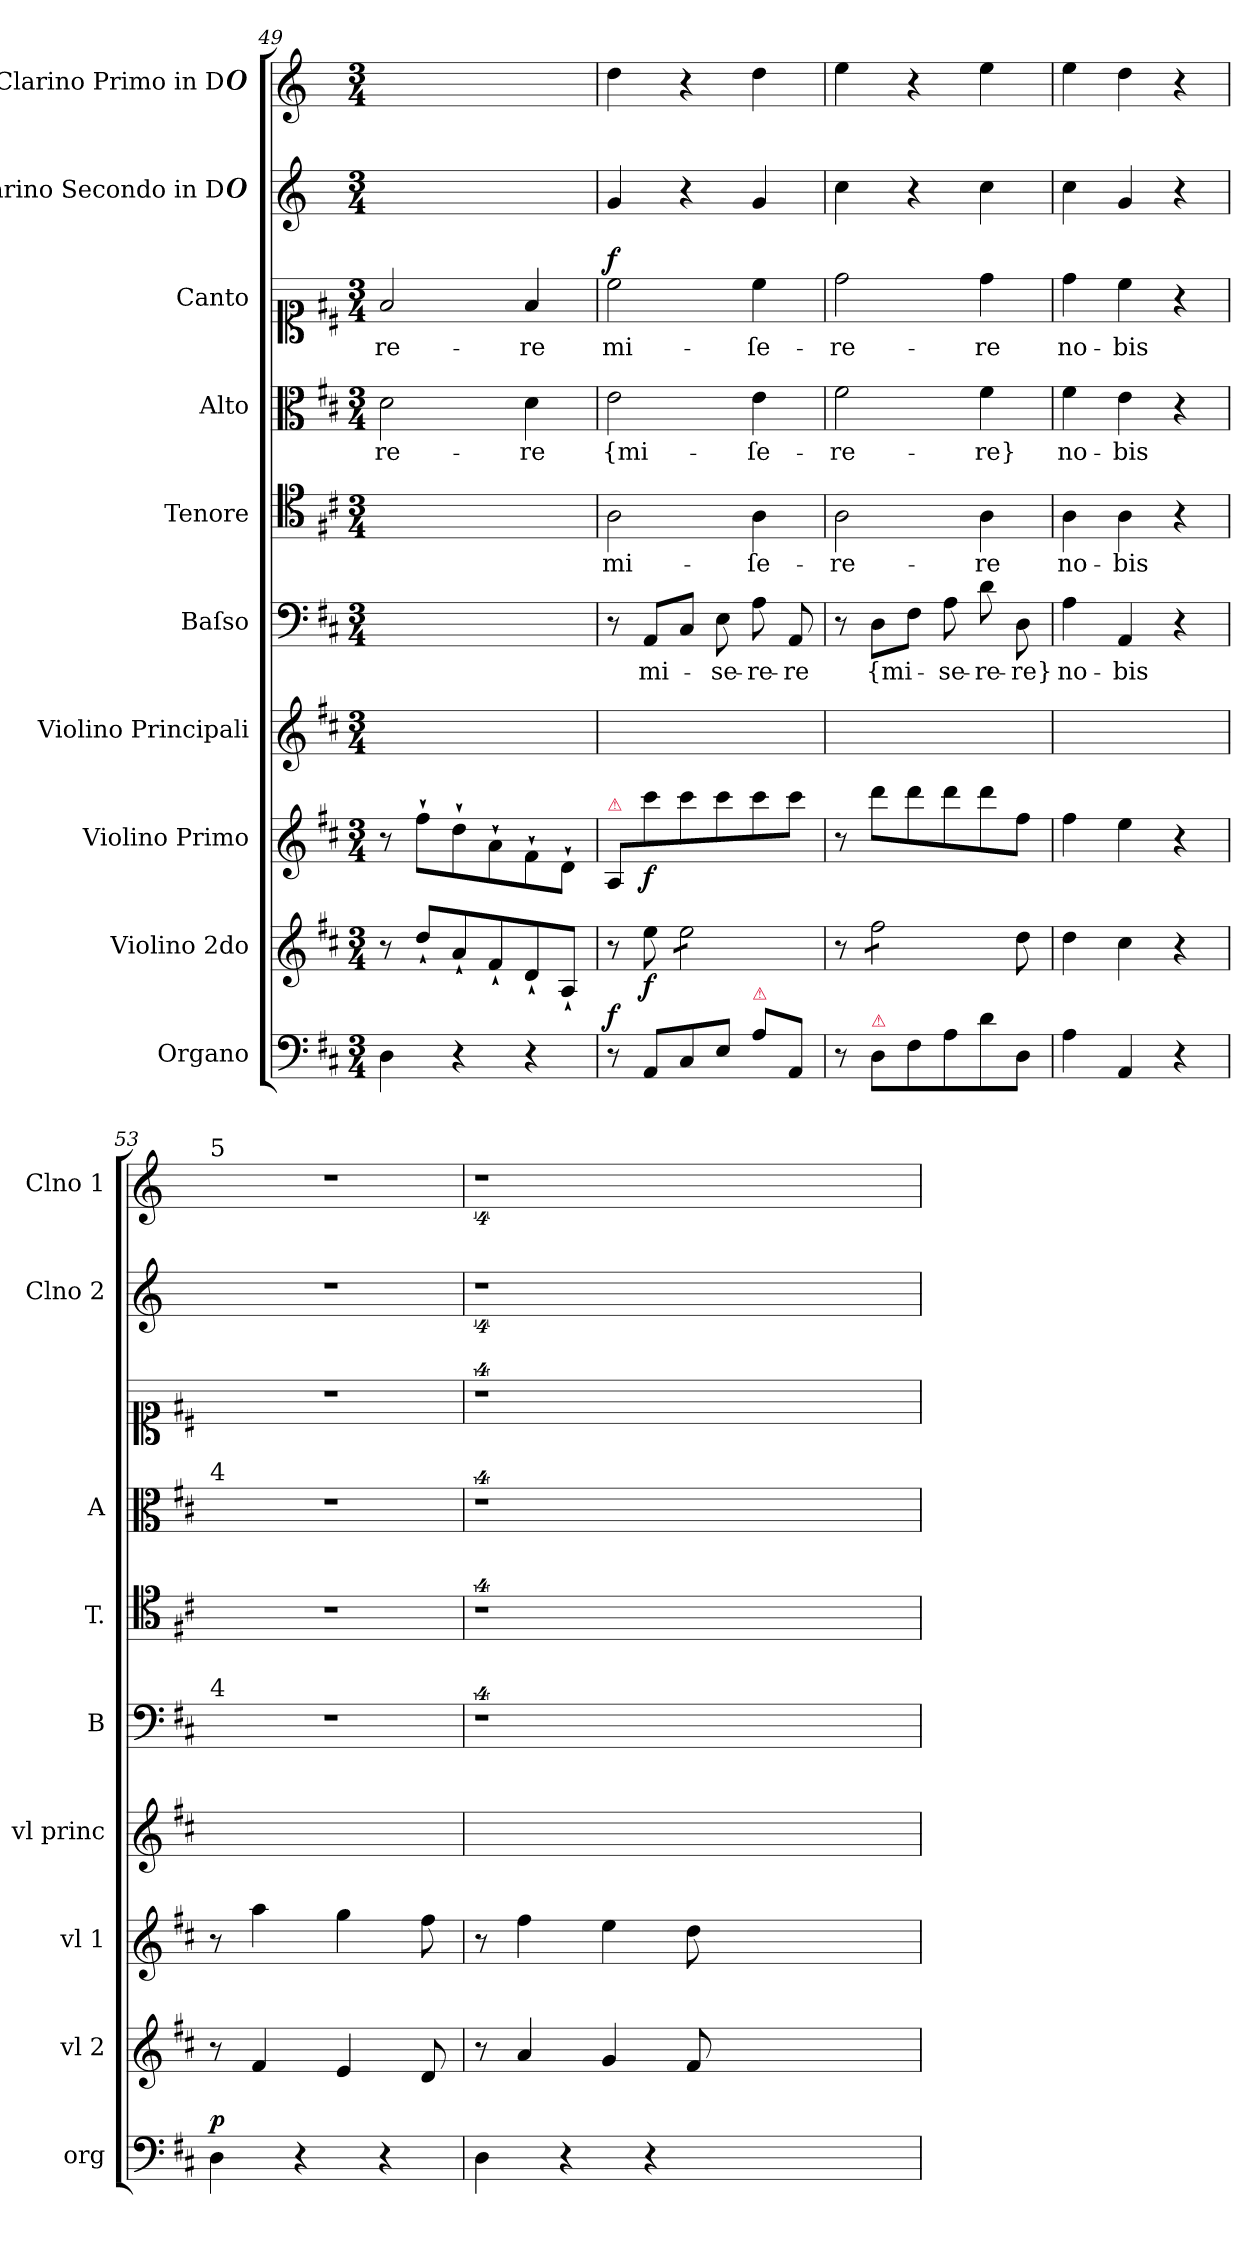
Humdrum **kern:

**kern	**dynam	**kern	**dynam	**kern	**dynam	**kern	**kern	**text	**kern	**text	**kern	**text	**kern	**text	**dynam	**kern	**kern
*part10	*part10	*part9	*part9	*part8	*part8	*part7	*part6	*part6	*part5	*part5	*part4	*part4	*part3	*part3	*part3	*part2	*part1
*staff10	*staff10	*staff9	*staff9	*staff8	*staff8	*staff7	*staff6	*staff6	*staff5	*staff5	*staff4	*staff4	*staff3	*staff3	*staff3	*staff2	*staff1
*I"Organo	*	*I"Violino 2do	*	*I"Violino Primo	*	*I"Violino Principali	*I"Baſso	*	*I"Tenore	*	*I"Alto	*	*I"Canto	*	*	*I"Clarino Secondo in D#	*I"Clarino Primo in D#
*I'org	*	*I'vl 2	*	*I'vl 1	*	*I'vl princ	*I'B	*	*I'T.	*	*I'A	*	*	*	*	*I'Clno 2	*I'Clno 1
*clefF4	*	*clefG2	*	*clefG2	*	*clefG2	*clefF4	*	*clefC4	*	*clefC3	*	*clefC1	*	*	*clefG2	*clefG2
*	*	*	*	*	*	*	*	*	*	*	*	*	*	*	*	*ITrd-1c-2	*ITrd-1c-2
*k[f#c#]	*	*k[f#c#]	*	*k[f#c#]	*	*k[f#c#]	*k[f#c#]	*	*k[f#c#]	*	*k[f#c#]	*	*k[f#c#]	*	*	*k[f#c#]	*k[f#c#]
*M3/4	*	*M3/4	*	*M3/4	*	*M3/4	*M3/4	*	*M3/4	*	*M3/4	*	*M3/4	*	*	*M3/4	*M3/4
=49	=49	=49	=49	=49	=49	=49	=49	=49	=49	=49	=49	=49	=49	=49	=49	=49	=49
4D\	.	8r	.	8r	.	2.ryy	2.ryy	.	2.ryy	.	2d\	-re-	2f#/	-re-	.	2.ryy	2.ryy
.	.	8dd`/L	.	8ff#`\L	.	.	.	.	.	.	.	.	.	.	.	.	.
4r	.	8a`/	.	8dd`\	.	.	.	.	.	.	.	.	.	.	.	.	.
.	.	8f#`/	.	8a`\	.	.	.	.	.	.	.	.	.	.	.	.	.
4r	.	8d`/	.	8f#`\	.	.	.	.	.	.	4d\	-re	4f#/	-re	.	.	.
.	.	8A`/J	.	8d`\J	.	.	.	.	.	.	.	.	.	.	.	.	.
=50	=50	=50	=50	=50	=50	=50	=50	=50	=50	=50	=50	=50	=50	=50	=50	=50	=50
!	!	!	!	!LO:TX:a:color=crimson:t=⚠	!	!	!	!	!	!	!	!	!	!	!	!	!
!	!LO:DY:a	!	!	!	!	!	!	!	!	!	!	!	!	!	!LO:DY:b	!	!
8r	f	8r	.	8A/L	.	2.ryy	8r	.	2A\	mi-	2e\	{mi-	2cc#\	mi-	f	4a/	4ee\
8AA/L	.	8ee\	f	8ccc#\	f	.	8AA/L	mi-	.	.	.	.	.	.	.	.	.
*	*	*tremolo	*	*	*	*	*	*	*	*	*	*	*	*	*	*	*
8C#/	.	8ee\L	.	8ccc#\	.	.	8C#/J	.	.	.	.	.	.	.	.	4r	4r
8E/J	.	8ee\	.	8ccc#\	.	.	8E\	-se-	.	.	.	.	.	.	.	.	.
!LO:TX:a:color=crimson:t=⚠	!	!	!	!	!	!	!	!	!	!	!	!	!	!	!	!	!
8A\L	.	8ee\	.	8ccc#\	.	.	8A\	-re-	4A\	-ſe-	4e\	-ſe-	4cc#\	-ſe-	.	4a/	4ee\
8AA/J	.	8ee\J	.	8ccc#\J	.	.	8AA/	-re	.	.	.	.	.	.	.	.	.
=51	=51	=51	=51	=51	=51	=51	=51	=51	=51	=51	=51	=51	=51	=51	=51	=51	=51
8r	.	8r	.	8r	.	2.ryy	8r	.	2A\	-re-	2f#\	-re-	2dd\	-re-	.	4dd\	4ff#\
!LO:TX:a:color=crimson:t=⚠	!	!	!	!	!	!	!	!	!	!	!	!	!	!	!	!	!
8D\L	.	8ff#\L	.	8ddd\L	.	.	8D\L	{mi-	.	.	.	.	.	.	.	.	.
8F#\	.	8ff#\	.	8ddd\	.	.	8F#\J	.	.	.	.	.	.	.	.	4r	4r
8A\	.	8ff#\	.	8ddd\	.	.	8A\	-se-	.	.	.	.	.	.	.	.	.
8d\	.	8ff#\J	.	8ddd\	.	.	8d\	-re-	4A\	-re	4f#\	-re}	4dd\	-re	.	4dd\	4ff#\
*	*	*Xtremolo	*	*	*	*	*	*	*	*	*	*	*	*	*	*	*
8D/J	.	8dd\	.	8ff#\J	.	.	8D\	-re}	.	.	.	.	.	.	.	.	.
=52	=52	=52	=52	=52	=52	=52	=52	=52	=52	=52	=52	=52	=52	=52	=52	=52	=52
4A\	.	4dd\	.	4ff#\	.	2.ryy	4A\	no-	4A\	no-	4f#\	no-	4dd\	no-	.	4dd\	4ff#\
4AA/	.	4cc#\	.	4ee\	.	.	4AA/	-bis	4A\	-bis	4e\	-bis	4cc#\	-bis	.	4a/	4ee\
4r	.	4r	.	4r	.	.	4r	.	4r	.	4r	.	4r	.	.	4r	4r
=53	=53	=53	=53	=53	=53	=53	=53	=53	=53	=53	=53	=53	=53	=53	=53	=53	=53
!	!	!	!	!	!	!	!	!	!	!	!	!	!	!	!	!	!LO:TX:a:t=5
!	!	!	!	!	!	!	!	!	!	!	!LO:TX:a:t=4	!	!	!	!	!	!
!	!	!	!	!	!	!	!LO:TX:a:t=4	!	!	!	!	!	!	!	!	!	!
!	!LO:DY:a	!	!	!	!	!	!	!	!	!	!	!	!	!	!	!	!
4D\	p.	8r	.	8r	.	2.ryy	2.r	.	2.r	.	2.r	.	2.r	.	.	2.r	2.r
.	.	4f#/	.	4aa\	.	.	.	.	.	.	.	.	.	.	.	.	.
4r	.	.	.	.	.	.	.	.	.	.	.	.	.	.	.	.	.
.	.	4e/	.	4gg\	.	.	.	.	.	.	.	.	.	.	.	.	.
4r	.	.	.	.	.	.	.	.	.	.	.	.	.	.	.	.	.
.	.	8d/	.	8ff#\	.	.	.	.	.	.	.	.	.	.	.	.	.
=54	=54	=54	=54	=54	=54	=54	=54	=54	=54	=54	=54	=54	=54	=54	=54	=54	=54
4D\	.	8r	.	8r	.	2.ryy	4%9r	.	4%9r	.	4%9r	.	4%9r	.	.	4%9r	4%9r
.	.	4a/	.	4ff#\	.	.	.	.	.	.	.	.	.	.	.	.	.
4r	.	.	.	.	.	.	.	.	.	.	.	.	.	.	.	.	.
.	.	4g/	.	4ee\	.	.	.	.	.	.	.	.	.	.	.	.	.
4r	.	.	.	.	.	.	.	.	.	.	.	.	.	.	.	.	.
.	.	8f#/	.	8dd\	.	.	.	.	.	.	.	.	.	.	.	.	.
1.ryy	.	1.ryy	.	1.ryy	.	1.ryy	.	.	.	.	.	.	.	.	.	.	.
=	=	=	=	=	=	=	=	=	=	=	=	=	=	=	=	=	=
*-	*-	*-	*-	*-	*-	*-	*-	*-	*-	*-	*-	*-	*-	*-	*-	*-	*-
